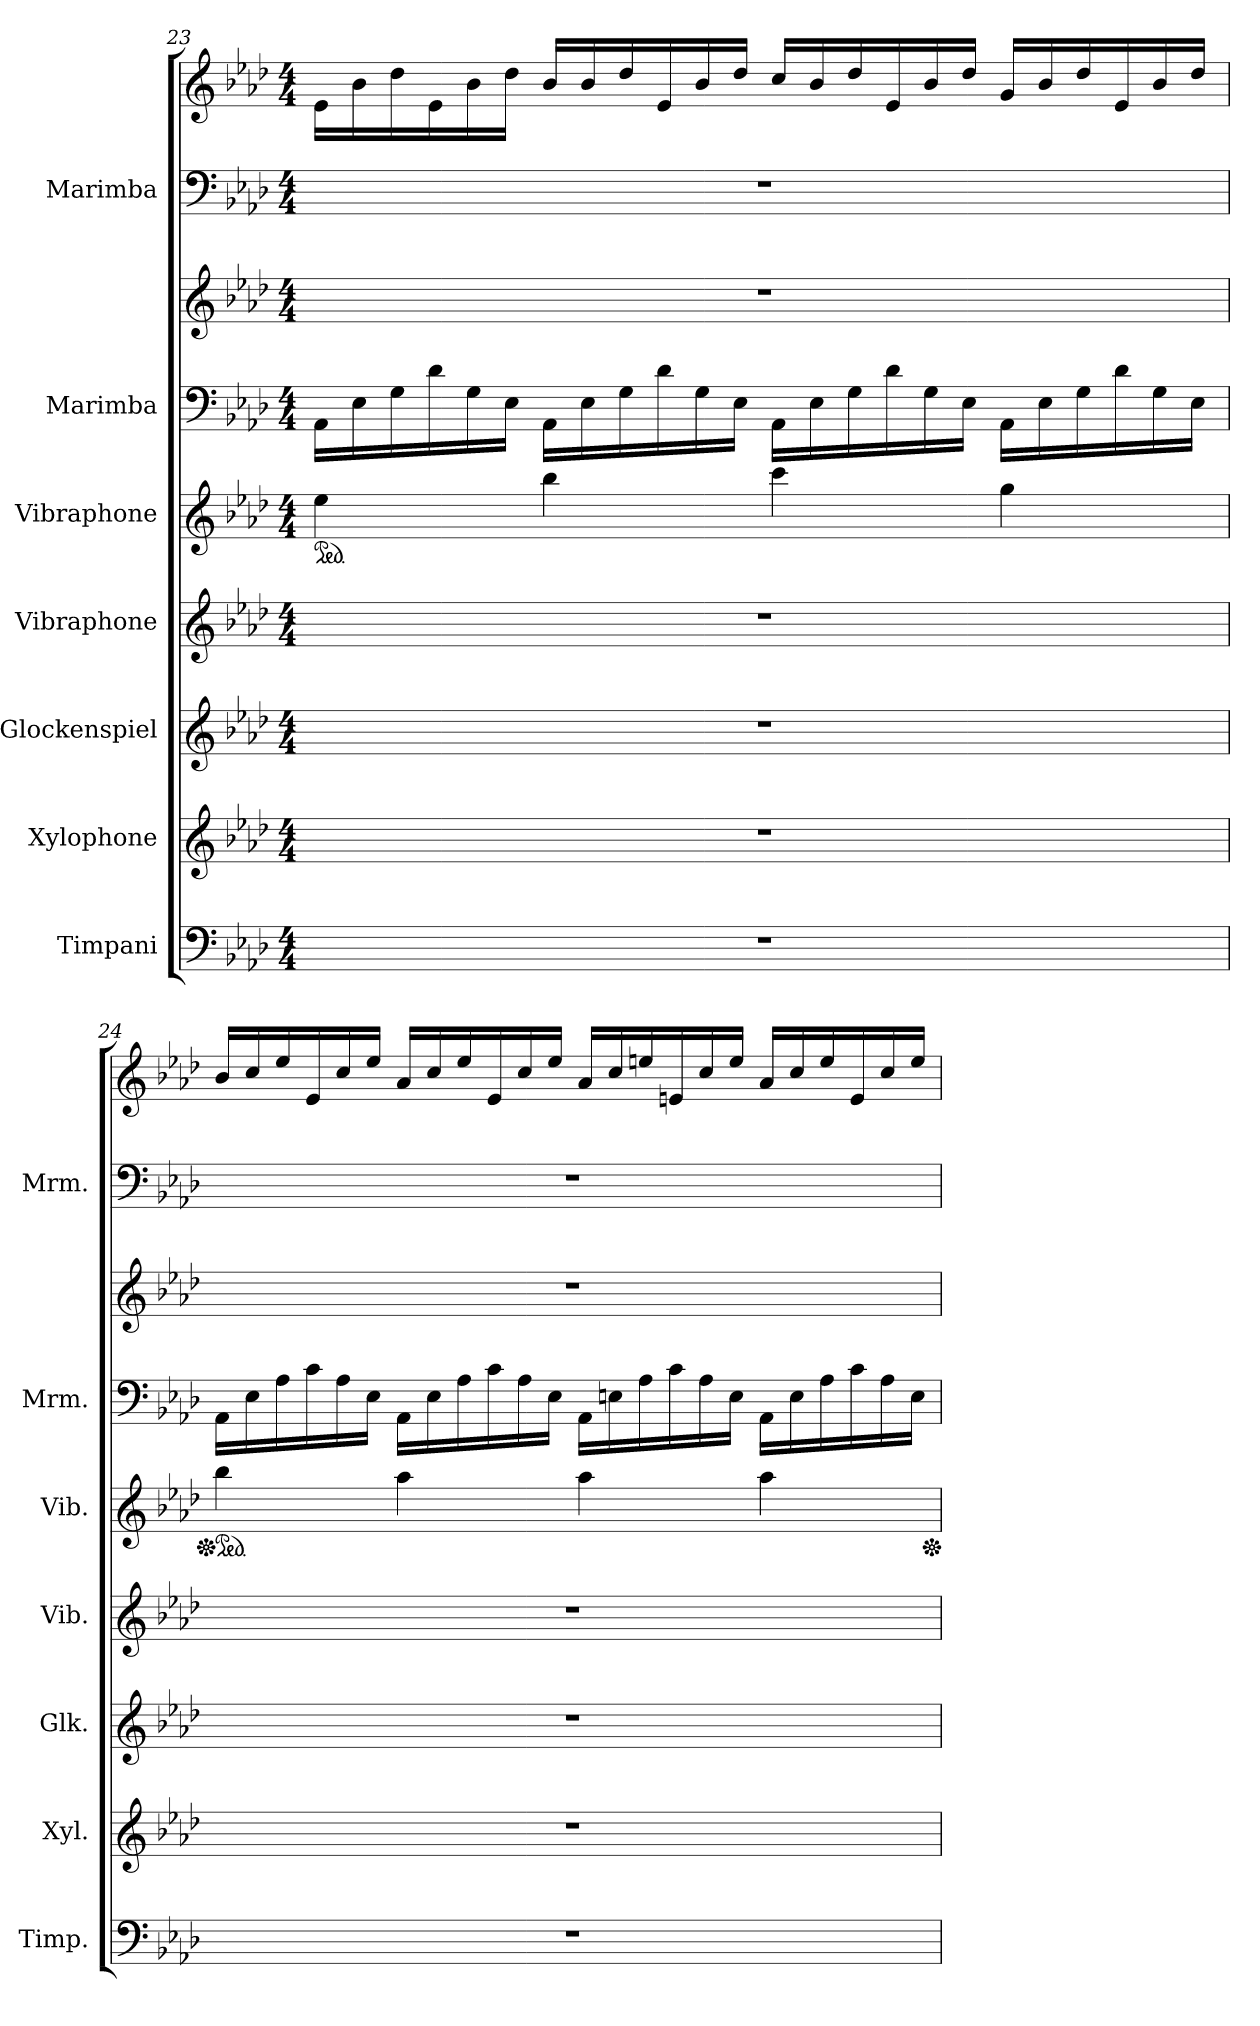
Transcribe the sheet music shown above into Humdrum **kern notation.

**kern	**kern	**kern	**kern	**kern	**kern	**kern	**kern	**kern
*part7	*part6	*part5	*part4	*part3	*part2	*part2	*part1	*part1
*staff9	*staff8	*staff7	*staff6	*staff5	*staff4	*staff3	*staff2	*staff1
*I"Timpani	*I"Xylophone	*I"Glockenspiel	*I"Vibraphone	*I"Vibraphone	*I"Marimba	*	*I"Marimba	*
*I'Timp.	*I'Xyl.	*I'Glk.	*I'Vib.	*I'Vib.	*I'Mrm.	*	*I'Mrm.	*
!!LO:PB:g=z
*clefF4	*clefG2	*clefG2	*clefG2	*clefG2	*clefF4	*clefG2	*clefF4	*clefG2
*	*ITrd-7c-12	*ITrd-14c-24	*	*	*	*	*	*
*k[b-e-a-d-]	*k[b-e-a-d-]	*k[b-e-a-d-]	*k[b-e-a-d-]	*k[b-e-a-d-]	*k[b-e-a-d-]	*k[b-e-a-d-]	*k[b-e-a-d-]	*k[b-e-a-d-]
*M4/4	*M4/4	*M4/4	*M4/4	*M4/4	*M4/4	*M4/4	*M4/4	*M4/4
*	*	*	*	*ped	*	*	*	*
*	*	*	*	*	*Xtuplet	*	*	*Xtuplet
=23	=23	=23	=23	=23	=23	=23	=23	=23
1r	1r	1r	1r	4ee-\	24AA-\LL	1r	1r	24e-\LL
.	.	.	.	.	24E-\	.	.	24b-\
.	.	.	.	.	24G\	.	.	24dd-\
.	.	.	.	.	24d-\	.	.	24e-\
.	.	.	.	.	24G\	.	.	24b-\
.	.	.	.	.	24E-\JJ	.	.	24dd-\JJ
.	.	.	.	4bb-\	24AA-\LL	.	.	24b-/LL
.	.	.	.	.	24E-\	.	.	24b-/
.	.	.	.	.	24G\	.	.	24dd-/
.	.	.	.	.	24d-\	.	.	24e-/
.	.	.	.	.	24G\	.	.	24b-/
.	.	.	.	.	24E-\JJ	.	.	24dd-/JJ
.	.	.	.	4ccc\	24AA-\LL	.	.	24cc/LL
.	.	.	.	.	24E-\	.	.	24b-/
.	.	.	.	.	24G\	.	.	24dd-/
.	.	.	.	.	24d-\	.	.	24e-/
.	.	.	.	.	24G\	.	.	24b-/
.	.	.	.	.	24E-\JJ	.	.	24dd-/JJ
.	.	.	.	4gg\	24AA-\LL	.	.	24g/LL
.	.	.	.	.	24E-\	.	.	24b-/
.	.	.	.	.	24G\	.	.	24dd-/
.	.	.	.	.	24d-\	.	.	24e-/
.	.	.	.	.	24G\	.	.	24b-/
.	.	.	.	.	24E-\JJ	.	.	24dd-/JJ
=24	=24	=24	=24	=24	=24	=24	=24	=24
*	*	*	*	*Xped	*	*	*	*
*	*	*	*	*ped	*	*	*	*
1r	1r	1r	1r	4bb-\	24AA-\LL	1r	1r	24b-/LL
.	.	.	.	.	24E-\	.	.	24cc/
.	.	.	.	.	24A-\	.	.	24ee-/
.	.	.	.	.	24c\	.	.	24e-/
.	.	.	.	.	24A-\	.	.	24cc/
.	.	.	.	.	24E-\JJ	.	.	24ee-/JJ
.	.	.	.	4aa-\	24AA-\LL	.	.	24a-/LL
.	.	.	.	.	24E-\	.	.	24cc/
.	.	.	.	.	24A-\	.	.	24ee-/
.	.	.	.	.	24c\	.	.	24e-/
.	.	.	.	.	24A-\	.	.	24cc/
.	.	.	.	.	24E-\JJ	.	.	24ee-/JJ
.	.	.	.	4aa-\	24AA-\LL	.	.	24a-/LL
.	.	.	.	.	24En\	.	.	24cc/
.	.	.	.	.	24A-\	.	.	24een/
.	.	.	.	.	24c\	.	.	24en/
.	.	.	.	.	24A-\	.	.	24cc/
.	.	.	.	.	24E\JJ	.	.	24ee/JJ
.	.	.	.	4aa-\	24AA-\LL	.	.	24a-/LL
.	.	.	.	.	24E\	.	.	24cc/
.	.	.	.	.	24A-\	.	.	24ee/
.	.	.	.	.	24c\	.	.	24e/
.	.	.	.	.	24A-\	.	.	24cc/
.	.	.	.	.	24E\JJ	.	.	24ee/JJ
*	*	*	*	*Xped	*	*	*	*
=	=	=	=	=	=	=	=	=
*-	*-	*-	*-	*-	*-	*-	*-	*-
